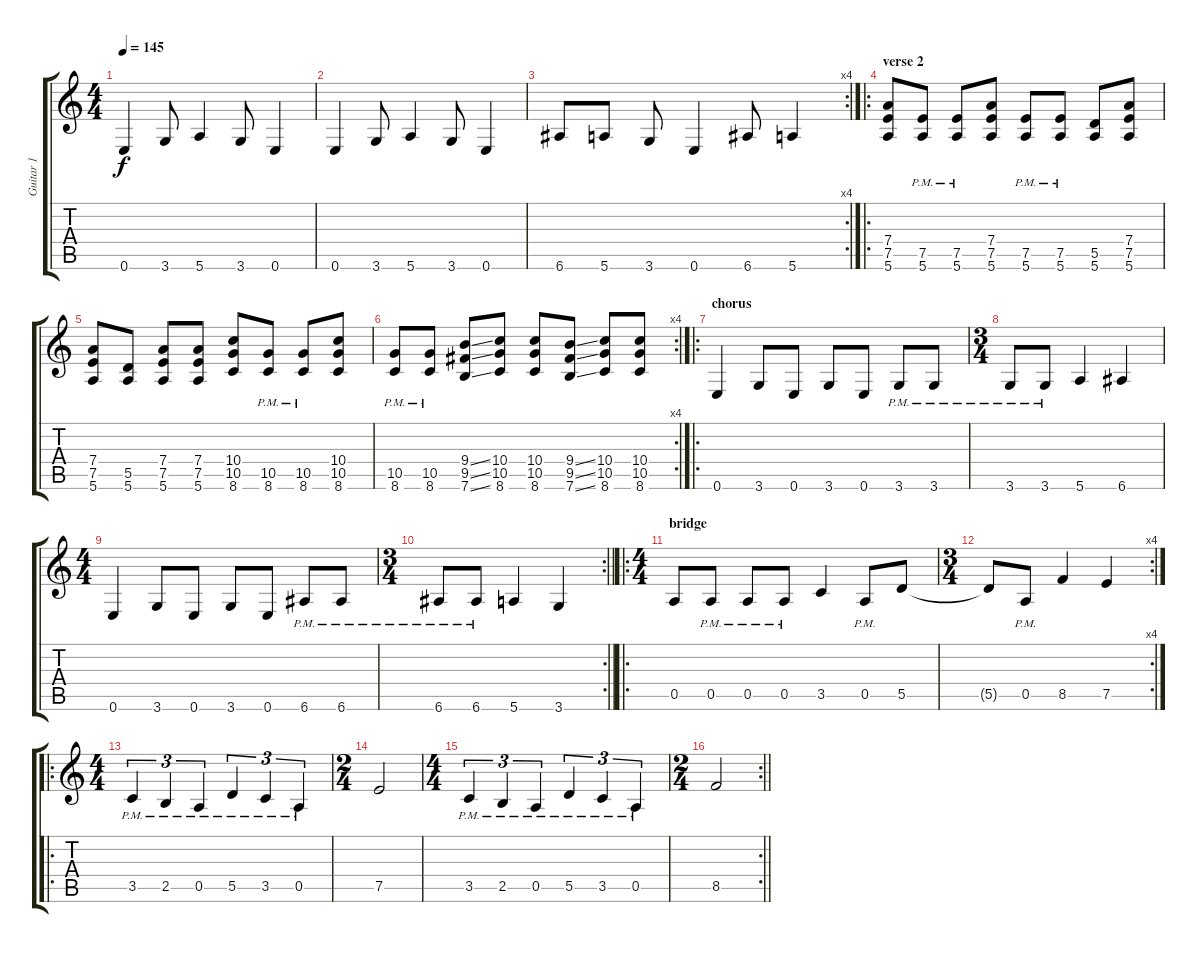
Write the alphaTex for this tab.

\track ("Guitar 1" "Guitar 1") {instrument distortionguitar}
\staff {score tabs}
\tuning (E4 B3 G3 D3 A2 E2) {hide}
\ts (4 4)
\tempo 145
\clef g2
\ks c
0.6.4{dy f} 3.6.8 5.6.4 3.6.8 0.6.4 |
0.6.4 3.6.8 5.6.4 3.6.8 0.6.4 |
\rc 4
6.6.8 5.6.8 3.6.8 0.6.4 6.6.8 5.6.4 |
\ro
\section ("" "verse 2")
(7.4 7.5 5.6).8 (7.5{pm} 5.6{pm}).8 (7.5{pm} 5.6{pm}).8 (7.4 7.5 5.6).8 (7.5{pm} 5.6{pm}).8 (7.5{pm} 5.6{pm}).8 (5.5 5.6).8 (7.4 7.5 5.6).8 |
(7.4 7.5 5.6).8 (5.5 5.6).8 (7.4 7.5 5.6).8 (7.4 7.5 5.6).8 (10.4 10.5 8.6).8 (10.5{pm} 8.6{pm}).8 (10.5{pm} 8.6{pm}).8 (10.4 10.5 8.6).8 |
\rc 4
(10.5{pm} 8.6{pm}).8 (10.5{pm} 8.6{pm}).8 (9.4{ss} 9.5{ss} 7.6{ss}).8 (10.4 10.5 8.6).8 (10.4 10.5 8.6).8 (9.4{ss} 9.5{ss} 7.6{ss}).8 (10.4 10.5 8.6).8 (10.4 10.5 8.6).8 |
\ro
\section ("" "chorus")
0.6.4 3.6.8 0.6.8 3.6.8 0.6.8 3.6{pm}.8 3.6{pm}.8 |
\ts (3 4)
3.6{pm}.8 3.6{pm}.8 5.6.4 6.6.4 |
\ts (4 4)
0.6.4 3.6.8 0.6.8 3.6.8 0.6.8 6.6{pm}.8 6.6{pm}.8 |
\rc 2
\ts (3 4)
\barLineRight lightlight
6.6{pm}.8 6.6{pm}.8 5.6.4 3.6.4 |
\ro
\ts (4 4)
\section ("" "bridge")
0.5.8 0.5{pm}.8 0.5{pm}.8 0.5{pm}.8 3.5.4 0.5{pm}.8 5.5.8 |
\rc 4
\ts (3 4)
5.5{t}.8 0.5{pm}.8 8.5.4 7.5.4 |
\ro
\ts (4 4)
3.5{pm}.4{tu (3 2)} 2.5{pm}.4{tu (3 2)} 0.5{pm}.4{tu (3 2)} 5.5{pm}.4{tu (3 2)} 3.5{pm}.4{tu (3 2)} 0.5{pm}.4{tu (3 2)} |
\ts (2 4)
7.5.2 |
\ts (4 4)
3.5{pm}.4{tu (3 2)} 2.5{pm}.4{tu (3 2)} 0.5{pm}.4{tu (3 2)} 5.5{pm}.4{tu (3 2)} 3.5{pm}.4{tu (3 2)} 0.5{pm}.4{tu (3 2)} |
\rc 2
\ts (2 4)
\barLineRight lightlight
8.5.2
